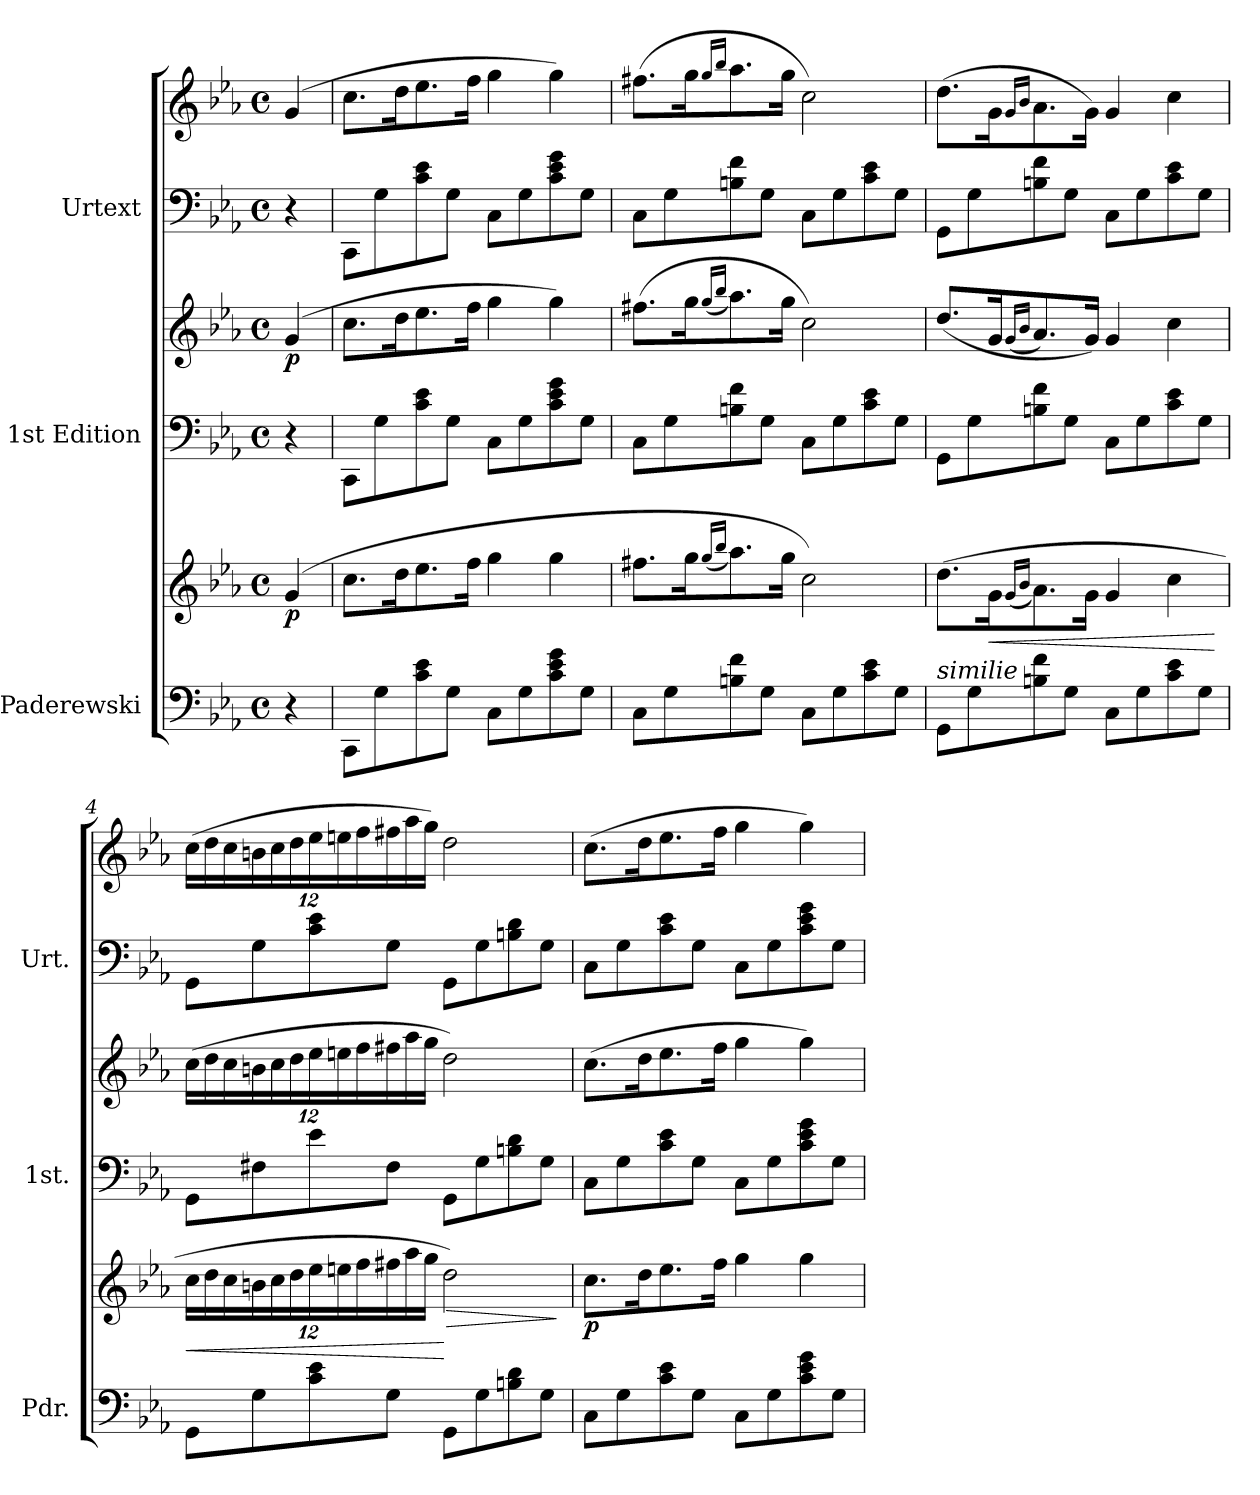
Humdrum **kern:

**kern	**kern	**dynam	**kern	**kern	**dynam	**kern	**kern
*part3	*part3	*part3	*part2	*part2	*part2	*part1	*part1
*staff6	*staff5	*staff5/6	*staff4	*staff3	*staff3/4	*staff2	*staff1
*I"Paderewski	*	*	*I"1st Edition	*	*	*I"Urtext	*
*I'Pdr.	*	*	*I'1st.	*	*	*I'Urt.	*
*clefF4	*clefG2	*	*clefF4	*clefG2	*	*clefF4	*clefG2
*k[b-e-a-]	*k[b-e-a-]	*	*k[b-e-a-]	*k[b-e-a-]	*	*k[b-e-a-]	*k[b-e-a-]
*M4/4	*M4/4	*	*M4/4	*M4/4	*	*M4/4	*M4/4
*met(c)	*met(c)	*	*met(c)	*met(c)	*	*met(c)	*met(c)
*MM80	*MM80	*	*MM80	*MM80	*	*MM80	*MM80
=	=	=	=	=	=	=	=
!	!	!LO:DY:b	!	!	!LO:DY:b	!	!
4r	(4g/	p	4r	(4g/	p	4r	(4g/
=1	=1	=1	=1	=1	=1	=1	=1
8CC\L	8.cc\L	.	8CC\L	8.cc\L	.	8CC\L	8.cc\L
8G\	.	.	8G\	.	.	8G\	.
.	16dd\K	.	.	16dd\K	.	.	16dd\K
8c\ 8e-\	8.ee-\	.	8c\ 8e-\	8.ee-\	.	8c\ 8e-\	8.ee-\
8G\J	.	.	8G\J	.	.	8G\J	.
.	16ff\Jk	.	.	16ff\Jk	.	.	16ff\Jk
8C\L	4gg\	.	8C\L	4gg\	.	8C\L	4gg\
8G\	.	.	8G\	.	.	8G\	.
8c\ 8e-\ 8g\	4gg\	.	8c\ 8e-\ 8g\	4gg\)	.	8c\ 8e-\ 8g\	4gg\)
8G\J	.	.	8G\J	.	.	8G\J	.
=2	=2	=2	=2	=2	=2	=2	=2
8C\L	8.ff#X\L	.	8C\L	(8.ff#X\L	.	8C\L	(8.ff#X\L
8G\	.	.	8G\	.	.	8G\	.
.	16gg\K	.	.	16gg\K	.	.	16gg\K
.	(16qgg/LL	.	.	(16qgg/LL	.	.	16qgg/LL
.	16qbb-/JJ	.	.	16qbb-/JJ	.	.	16qbb-/JJ
8Bn\ 8f\	8.aa-\)	.	8Bn\ 8f\	8.aa-\)	.	8Bn\ 8f\	8.aa-\
8G\J	.	.	8G\J	.	.	8G\J	.
.	16gg\Jk	.	.	16gg\Jk	.	.	16gg\Jk
8C\L	2cc\)	.	8C\L	2cc\)	.	8C\L	2cc\)
8G\	.	.	8G\	.	.	8G\	.
8c\ 8e-\	.	.	8c\ 8e-\	.	.	8c\ 8e-\	.
8G\J	.	.	8G\J	.	.	8G\J	.
=3	=3	=3	=3	=3	=3	=3	=3
!LO:TX:a:i:t=similie	!	!	!	!	!	!	!
8GG\L	(8.dd\L	.	8GG\L	(8.dd/L	.	8GG\L	(8.dd\L
8G\	.	.	8G\	.	.	8G\	.
!	!	!LO:HP:b	!	!	!	!	!
.	16g\K	<	.	16g/K	.	.	16g\K
.	(16qg/LL	.	.	(16qg/LL	.	.	16qg/LL
.	16qb-/JJ	.	.	16qb-/JJ	.	.	16qb-/JJ
8Bn\ 8f\	8.a-\)	.	8Bn\ 8f\	8.a-/)	.	8Bn\ 8f\	8.a-\
8G\J	.	.	8G\J	.	.	8G\J	.
.	16g\Jk	.	.	16g/Jk)	.	.	16g\Jk)
8C\L	4g/	.	8C\L	4g/	.	8C\L	4g/
8G\	.	.	8G\	.	.	8G\	.
8c\ 8e-\	4cc\	.	8c\ 8e-\	4cc\	.	8c\ 8e-\	4cc\
8G\J	.	.	8G\J	.	.	8G\J	.
.	.	[	.	.	.	.	.
!!LO:LB:g=z
=4	=4	=4	=4	=4	=4	=4	=4
*	*Xbrackettup	*	*	*	*	*	*
!	!	!LO:HP:b	!	!	!	!	!
*	*	*	*	*Xbrackettup	*	*	*Xbrackettup
8GG\L	24cc\LL	<	8GG\L	(24cc\LL	.	8GG\L	(24cc\LL
.	24dd\	.	.	24dd\	.	.	24dd\
.	24cc\	.	.	24cc\	.	.	24cc\
8G\	24bn\	.	8F#Xi\	24bn\	.	8G\	24bn\
.	24cc\	.	.	24cc\	.	.	24cc\
.	24dd\	.	.	24dd\	.	.	24dd\
8c\ 8e-\	24ee-\	.	8e-i\	24ee-\	.	8c\ 8e-\	24ee-\
.	24een\	.	.	24een\	.	.	24een\
.	24ff\	.	.	24ff\	.	.	24ff\
8G\J	24ff#X\	.	8F#i\J	24ff#X\	.	8G\J	24ff#X\
.	24aa-\	.	.	24aa-\	.	.	24aa-\
.	24gg\JJ	.	.	24gg\JJ	.	.	24gg\JJ)
!	!	!LO:HP:n=1:b	!	!	!	!	!
8GG\L	2dd\)	[ >	8GG\L	2dd\)	.	8GG\L	2dd\
8G\	.	.	8G\	.	.	8G\	.
8Bn\ 8d\	.	.	8Bn\ 8d\	.	.	8Bn\ 8d\	.
8G\J	.	.	8G\J	.	.	8G\J	.
.	.	]	.	.	.	.	.
=5	=5	=5	=5	=5	=5	=5	=5
!	!	!LO:DY:b	!	!	!	!	!
8C\L	8.cc\L	p	8C\L	(8.cc\L	.	8C\L	(8.cc\L
8G\	.	.	8G\	.	.	8G\	.
.	16dd\K	.	.	16dd\K	.	.	16dd\K
8c\ 8e-\	8.ee-\	.	8c\ 8e-\	8.ee-\	.	8c\ 8e-\	8.ee-\
8G\J	.	.	8G\J	.	.	8G\J	.
.	16ff\Jk	.	.	16ff\Jk	.	.	16ff\Jk
8C\L	4gg\	.	8C\L	4gg\	.	8C\L	4gg\
8G\	.	.	8G\	.	.	8G\	.
8c\ 8e-\ 8g\	4gg\	.	8c\ 8e-\ 8g\	4gg\)	.	8c\ 8e-\ 8g\	4gg\)
8G\J	.	.	8G\J	.	.	8G\J	.
=	=	=	=	=	=	=	=
*-	*-	*-	*-	*-	*-	*-	*-
